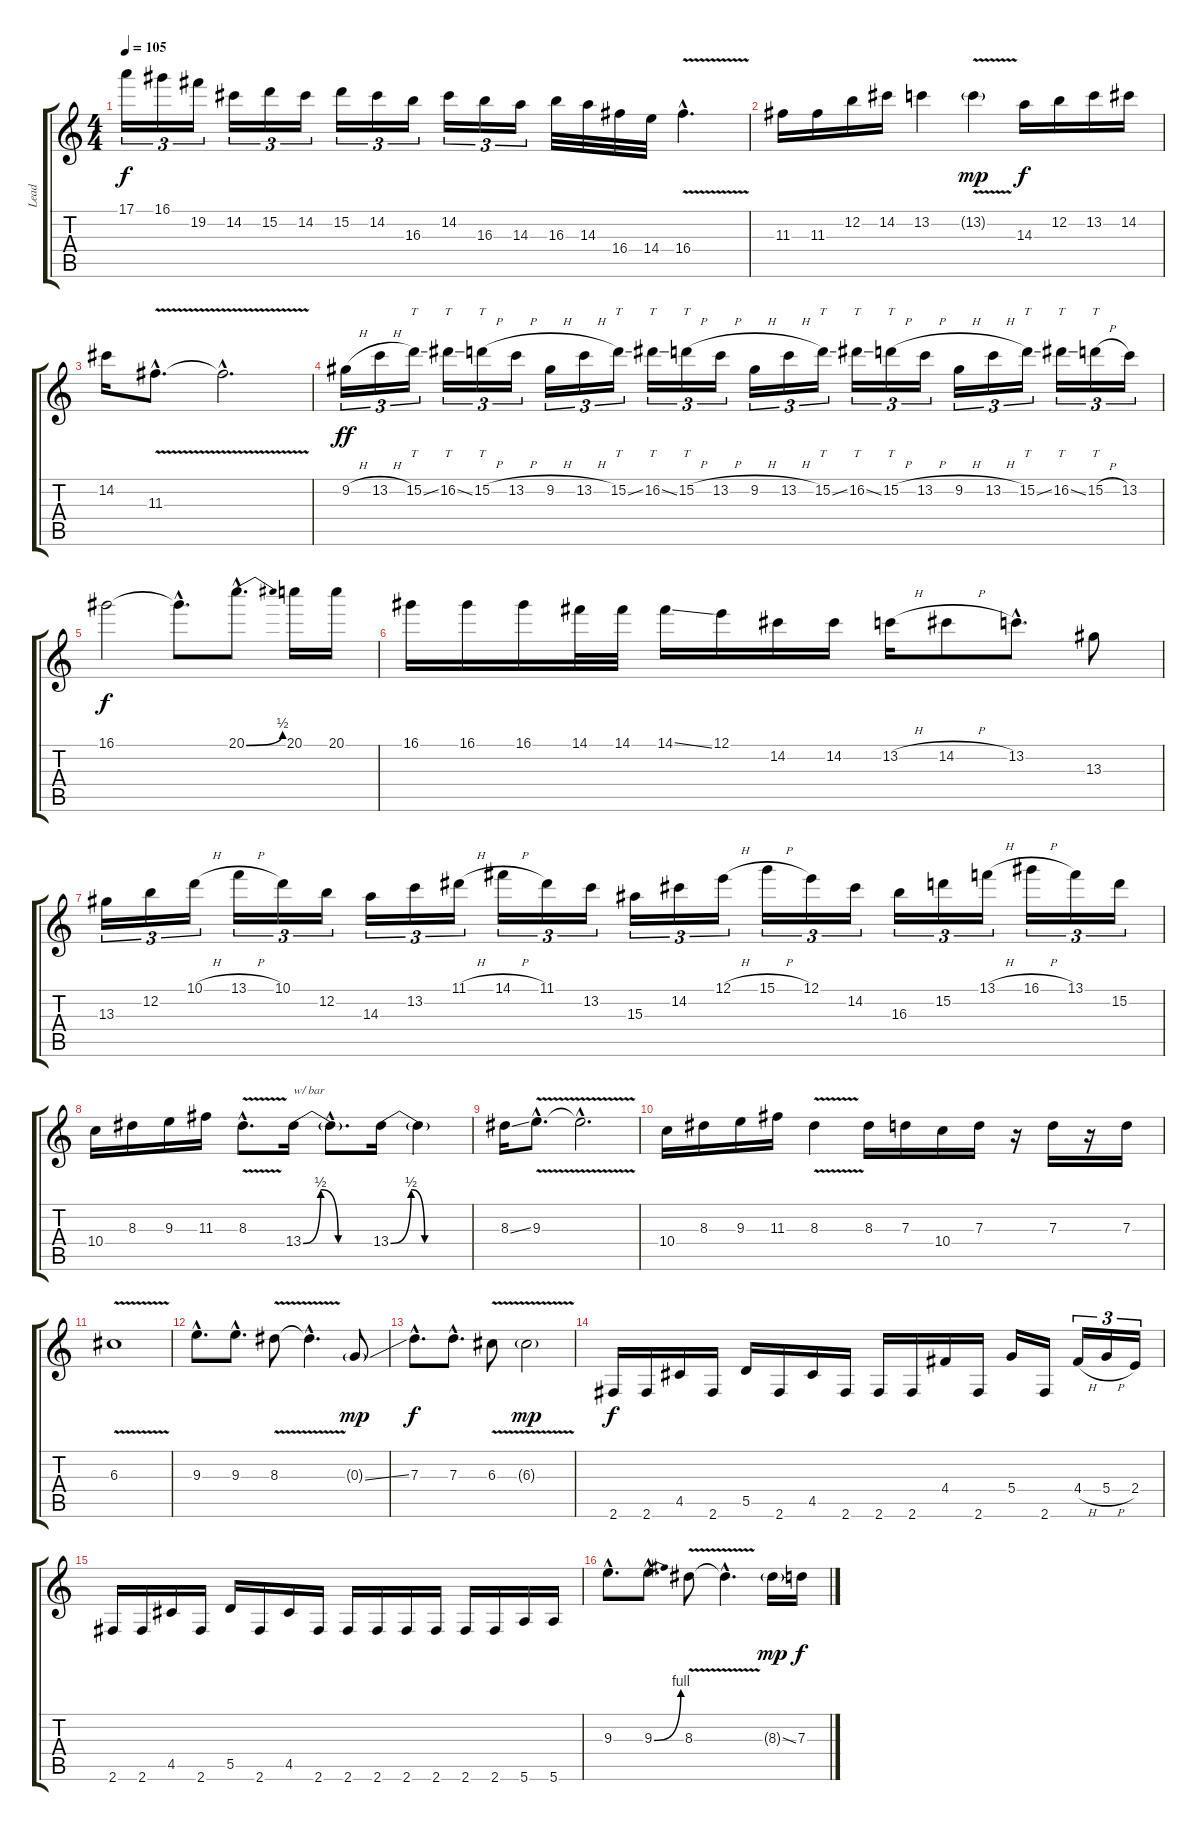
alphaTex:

\track ("Lead" "Lead") {instrument distortionguitar}
\staff {score tabs}
\tuning (E4 B3 G3 D3 A2 E2) {hide}
\ts (4 4)
\tempo 105
\clef g2
\ks c
17.1.16{tu (3 2) dy f} 16.1.16{tu (3 2)} 19.2.16{tu (3 2)} 14.2.16{tu (3 2)} 15.2.16{tu (3 2)} 14.2.16{tu (3 2)} 15.2.16{tu (3 2)} 14.2.16{tu (3 2)} 16.3.16{tu (3 2)} 14.2.16{tu (3 2)} 16.3.16{tu (3 2)} 14.3.16{tu (3 2)} 16.3.32 14.3.32 16.4.32 14.4.32 16.4{v hac}.4{d} |
11.3.16 11.3.16 12.2.16 14.2.16 13.2.4 13.2{v g}.4{dy mp} 14.3.16{dy f} 12.2.16 13.2.16 14.2.16 |
14.2.16 11.3{v hac}.8{d} 11.3{v hac t}.2{d} |
9.2{h}.16{tu (3 2) dy ff} 13.2{h}.16{tu (3 2)} 15.2{ss}.16{tt tu (3 2)} 16.2{ss}.16{tt tu (3 2)} 15.2{h}.16{tt tu (3 2)} 13.2{h}.16{tu (3 2)} 9.2{h}.16{tu (3 2)} 13.2{h}.16{tu (3 2)} 15.2{ss}.16{tt tu (3 2)} 16.2{ss}.16{tt tu (3 2)} 15.2{h}.16{tt tu (3 2)} 13.2{h}.16{tu (3 2)} 9.2{h}.16{tu (3 2)} 13.2{h}.16{tu (3 2)} 15.2{ss}.16{tt tu (3 2)} 16.2{ss}.16{tt tu (3 2)} 15.2{h}.16{tt tu (3 2)} 13.2{h}.16{tu (3 2)} 9.2{h}.16{tu (3 2)} 13.2{h}.16{tu (3 2)} 15.2{ss}.16{tt tu (3 2)} 16.2{ss}.16{tt tu (3 2)} 15.2{h}.16{tt tu (3 2)} 13.2.16{tu (3 2)} |
16.1.2{dy f} 16.1{hac t}.8{d} 20.1{be (bend 0 0 60 2) hac}.8{d} 20.1.16 20.1.16 |
16.1.16 16.1.16 16.1.16 14.1.32 14.1.32 14.1{ss}.16 12.1.16 14.2.16 14.2.16 13.2{h}.16 14.2{h}.8 13.2{hac}.8{d} 13.3.8 |
13.3.16{tu (3 2)} 12.2.16{tu (3 2)} 10.1{h}.16{tu (3 2)} 13.1{h}.16{tu (3 2)} 10.1.16{tu (3 2)} 12.2.16{tu (3 2)} 14.3.16{tu (3 2)} 13.2.16{tu (3 2)} 11.1{h}.16{tu (3 2)} 14.1{h}.16{tu (3 2)} 11.1.16{tu (3 2)} 13.2.16{tu (3 2)} 15.3.16{tu (3 2)} 14.2.16{tu (3 2)} 12.1{h}.16{tu (3 2)} 15.1{h}.16{tu (3 2)} 12.1.16{tu (3 2)} 14.2.16{tu (3 2)} 16.3.16{tu (3 2)} 15.2.16{tu (3 2)} 13.1{h}.16{tu (3 2)} 16.1{h}.16{tu (3 2)} 13.1.16{tu (3 2)} 15.2.16{tu (3 2)} |
10.4.16 8.3.16 9.3.16 11.3.16 8.3{v hac}.8{d} 13.4{be (custom 0 0 15 2 30 0 45 0 60 0)}.16{txt "w/ bar"} 13.4{hac t}.8{d} 13.4{be (custom 0 0 15 2 25 0 30 0 45 0 60 0)}.16 13.4{t}.4 |
8.3{ss}.16 9.3{v hac}.8{d} 9.3{v hac t}.2{d} |
10.4.16 8.3.16 9.3.16 11.3.16 8.3{v}.4 8.3.16 7.3.16 10.4.16 7.3.16 r.16 7.3.16 r.16 7.3.16 |
6.3{v}.1 |
9.3{hac}.8{d} 9.3{hac}.8{d} 8.3{v}.8 8.3{v hac t}.4{d} 0.3{ss g}.8{dy mp} |
7.3{hac}.8{d dy f} 7.3{hac}.8{d} 6.3{v}.8 6.3{v g}.2{dy mp} |
2.6.16{dy f} 2.6.16 4.5.16 2.6.16 5.5.16 2.6.16 4.5.16 2.6.16 2.6.16 2.6.16 4.4.16 2.6.16 5.4.16 2.6.16 4.4{h}.16{tu (3 2)} 5.4{h}.16{tu (3 2)} 2.4.16{tu (3 2)} |
2.6.16 2.6.16 4.5.16 2.6.16 5.5.16 2.6.16 4.5.16 2.6.16 2.6.16 2.6.16 2.6.16 2.6.16 2.6.16 2.6.16 5.6.16 5.6.16 |
9.3{hac}.8{d} 9.3{be (bend 0 0 60 4) hac}.8{d} 8.3{v}.8 8.3{v hac t}.4{d} 8.3{ss g}.16{dy mp} 7.3.16{dy f}
